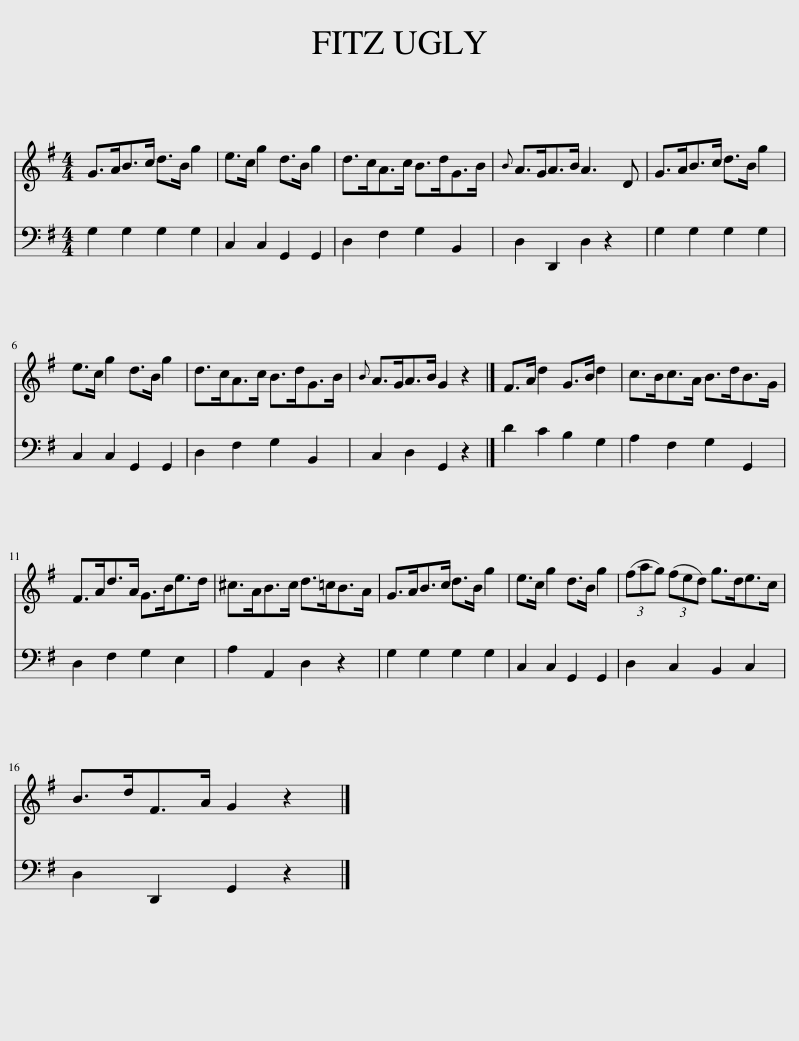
X:1
%%score 1 2
L:1/8
M:4/4
I:linebreak $
K:G
V:1 treble
V:2 bass
V:1
 G>AB>c d>B g2 | e>c g2 d>B g2 | d>cA>c B>dG>B |{B} A>GA>B A3 D | G>AB>c d>B g2 |$ %5
 e>c g2 d>B g2 | d>cA>c B>dG>B |{B} A>GA>B G2 z2 |] F>A d2 G>B d2 | c>Bc>A B>dB>G |$ %10
 F>Ad>A G>Be>d | ^c>AB>c d>=cB>A | G>AB>c d>B g2 | e>c g2 d>B g2 | (3(fag) (3(fed) g>de>c |$ %15
 B>dF>A G2 z2 |] %16
V:2
 G,2 G,2 G,2 G,2 | C,2 C,2 G,,2 G,,2 | D,2 F,2 G,2 B,,2 | D,2 D,,2 D,2 z2 | G,2 G,2 G,2 G,2 |$ %5
 C,2 C,2 G,,2 G,,2 | D,2 F,2 G,2 B,,2 | C,2 D,2 G,,2 z2 |] D2 C2 B,2 G,2 | A,2 F,2 G,2 G,,2 |$ %10
 D,2 F,2 G,2 E,2 | A,2 A,,2 D,2 z2 | G,2 G,2 G,2 G,2 | C,2 C,2 G,,2 G,,2 | D,2 C,2 B,,2 C,2 |$ %15
 D,2 D,,2 G,,2 z2 |] %16
